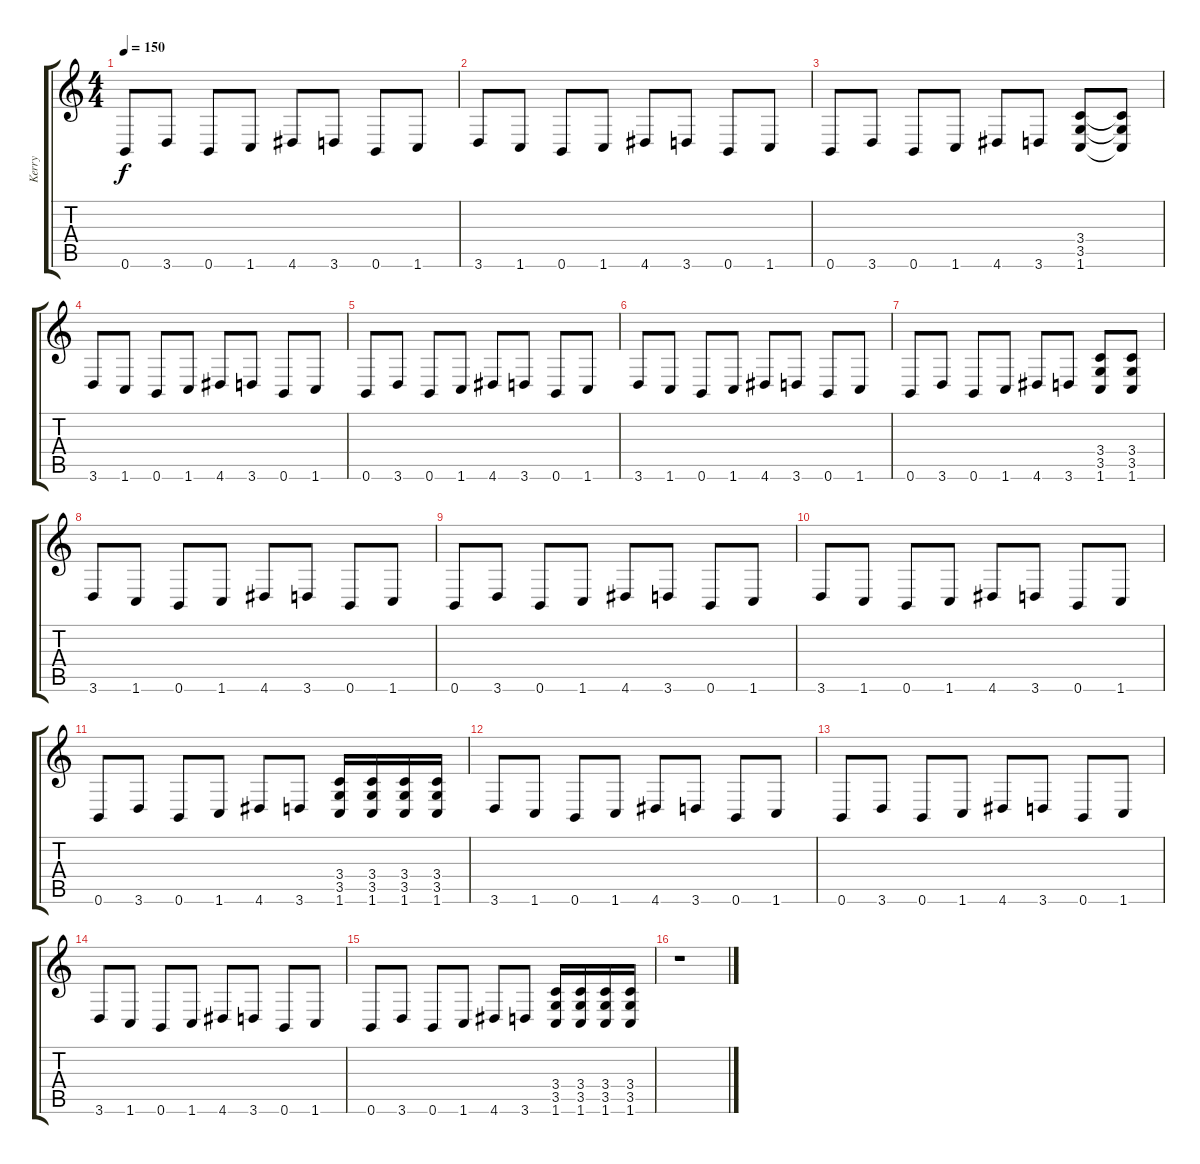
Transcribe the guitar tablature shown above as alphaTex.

\track ("Kerry" "Kerry") {instrument distortionguitar}
\staff {score tabs}
\tuning (B3 Gb3 D3 A2 E2 B1) {hide}
\ts (4 4)
\tempo 150
\clef g2
\ks c
0.6.8{dy f} 3.6.8 0.6.8 1.6.8 4.6.8 3.6.8 0.6.8 1.6.8 |
3.6.8 1.6.8 0.6.8 1.6.8 4.6.8 3.6.8 0.6.8 1.6.8 |
0.6.8 3.6.8 0.6.8 1.6.8 4.6.8 3.6.8 (3.4 3.5 1.6).8 (3.4{t} 3.5{t} 1.6{t}).8 |
3.6.8{txt " "} 1.6.8 0.6.8 1.6.8 4.6.8 3.6.8 0.6.8 1.6.8 |
0.6.8 3.6.8 0.6.8 1.6.8 4.6.8 3.6.8 0.6.8 1.6.8 |
3.6.8 1.6.8 0.6.8 1.6.8 4.6.8 3.6.8 0.6.8 1.6.8 |
0.6.8 3.6.8 0.6.8 1.6.8 4.6.8 3.6.8 (3.4 3.5 1.6).8 (3.4 3.5 1.6).8 |
3.6.8{txt " "} 1.6.8 0.6.8 1.6.8 4.6.8 3.6.8 0.6.8 1.6.8 |
0.6.8 3.6.8 0.6.8 1.6.8 4.6.8 3.6.8 0.6.8 1.6.8 |
3.6.8 1.6.8 0.6.8 1.6.8 4.6.8 3.6.8 0.6.8 1.6.8 |
0.6.8 3.6.8 0.6.8 1.6.8 4.6.8 3.6.8 (3.4 3.5 1.6).16 (3.4 3.5 1.6).16 (3.4 3.5 1.6).16 (3.4 3.5 1.6).16 |
3.6.8{txt " "} 1.6.8 0.6.8 1.6.8 4.6.8 3.6.8 0.6.8 1.6.8 |
0.6.8 3.6.8 0.6.8 1.6.8 4.6.8 3.6.8 0.6.8 1.6.8 |
3.6.8 1.6.8 0.6.8 1.6.8 4.6.8 3.6.8 0.6.8 1.6.8 |
0.6.8 3.6.8 0.6.8 1.6.8 4.6.8 3.6.8 (3.4 3.5 1.6).16 (3.4 3.5 1.6).16 (3.4 3.5 1.6).16 (3.4 3.5 1.6).16 |
r.1
